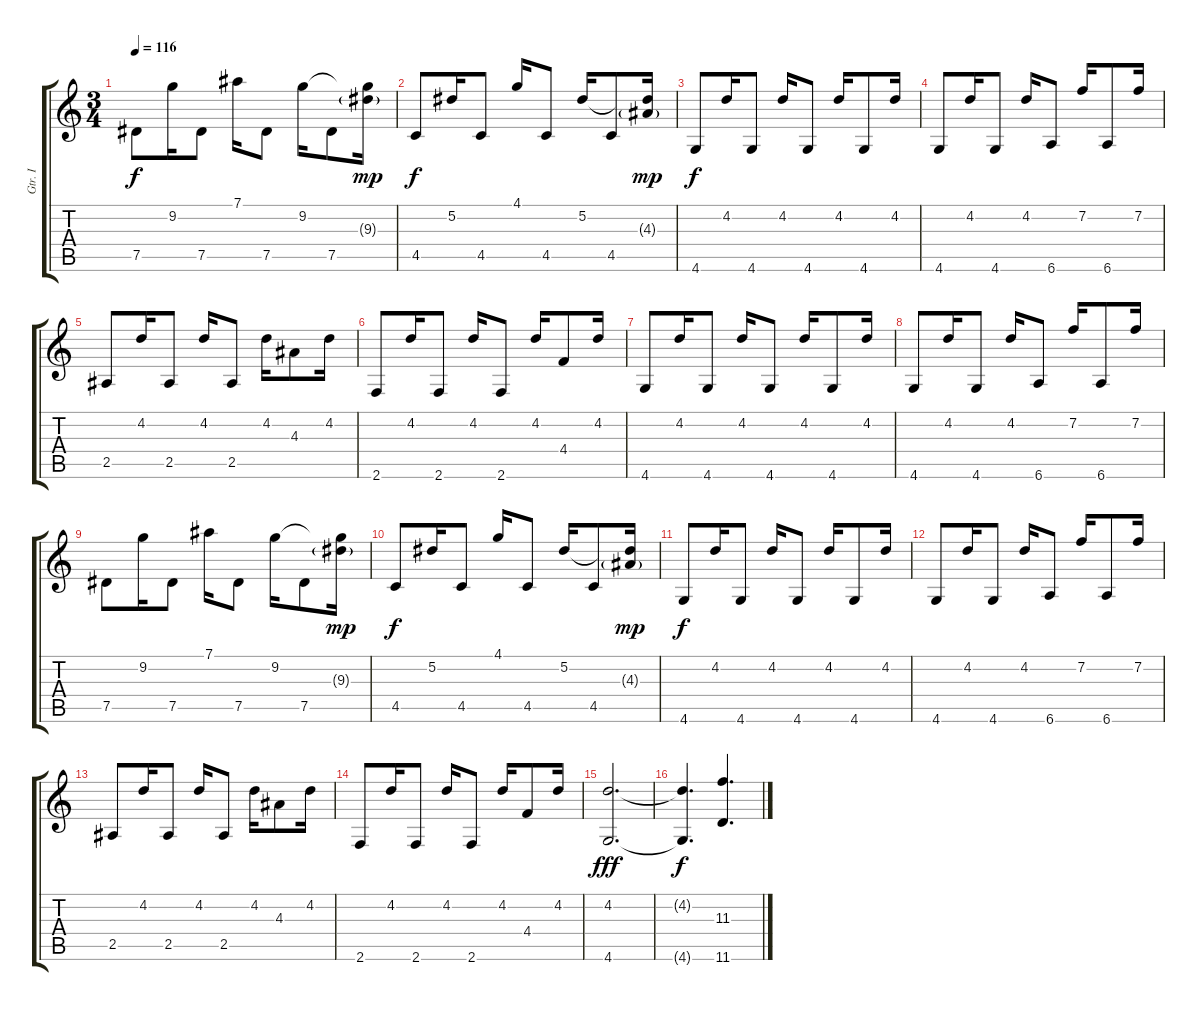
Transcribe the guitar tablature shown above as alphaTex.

\track ("Gtr. I" "Gtr. I") {instrument electricguitarmuted}
\staff {score tabs}
\tuning (Eb4 Bb3 Gb3 Db3 Ab2 Eb2) {hide}
\ts (3 4)
\tempo 116
\clef g2
\ks c
7.5.8{dy f} 9.2.16 7.5.8 7.1.16 7.5.8 9.2.16 7.5.8 (9.2{t} 9.3{g}).16{dy mp} |
4.5.8{dy f} 5.2.16 4.5.8 4.1.16 4.5.8 5.2.16 4.5.8 (5.2{t} 4.3{g}).16{dy mp} |
4.6.8{dy f} 4.2.16 4.6.8 4.2.16 4.6.8 4.2.16 4.6.8 4.2.16 |
4.6.8 4.2.16 4.6.8 4.2.16 6.6.8 7.2.16 6.6.8 7.2.16 |
2.5.8 4.2.16 2.5.8 4.2.16 2.5.8 4.2.16 4.3.8 4.2.16 |
2.6.8 4.2.16 2.6.8 4.2.16 2.6.8 4.2.16 4.4.8 4.2.16 |
4.6.8 4.2.16 4.6.8 4.2.16 4.6.8 4.2.16 4.6.8 4.2.16 |
4.6.8 4.2.16 4.6.8 4.2.16 6.6.8 7.2.16 6.6.8 7.2.16 |
7.5.8 9.2.16 7.5.8 7.1.16 7.5.8 9.2.16 7.5.8 (9.2{t} 9.3{g}).16{dy mp} |
4.5.8{dy f} 5.2.16 4.5.8 4.1.16 4.5.8 5.2.16 4.5.8 (5.2{t} 4.3{g}).16{dy mp} |
4.6.8{dy f} 4.2.16 4.6.8 4.2.16 4.6.8 4.2.16 4.6.8 4.2.16 |
4.6.8 4.2.16 4.6.8 4.2.16 6.6.8 7.2.16 6.6.8 7.2.16 |
2.5.8 4.2.16 2.5.8 4.2.16 2.5.8 4.2.16 4.3.8 4.2.16 |
2.6.8 4.2.16 2.6.8 4.2.16 2.6.8 4.2.16 4.4.8 4.2.16 |
(4.2 4.6).2{d dy fff} |
(4.2{t} 4.6{t}).4{d dy f} (11.3 11.6).4{d}
